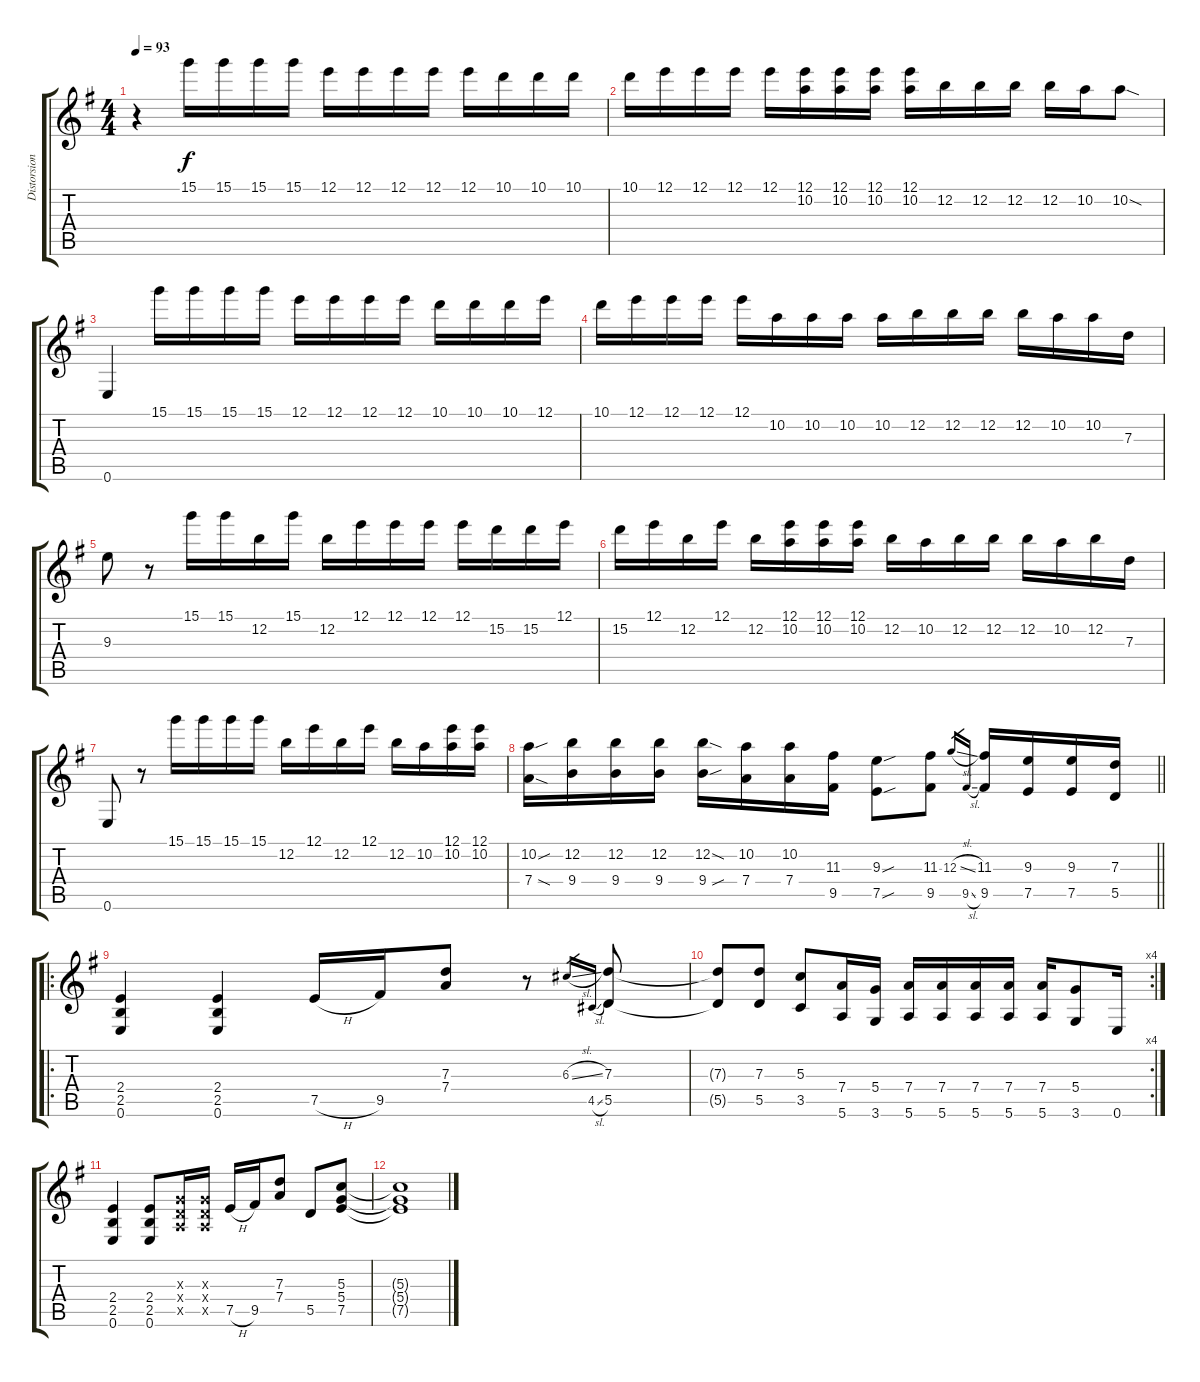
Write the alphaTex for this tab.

\track ("Distorsion Guitar" "Distorsion") {instrument distortionguitar}
\staff {score tabs}
\tuning (E4 B3 G3 D3 A2 E2) {hide}
\ts (4 4)
\tempo 93
\clef g2
\ks g
r.4{dy f} 15.1.16 15.1.16 15.1.16 15.1.16 12.1.16 12.1.16 12.1.16 12.1.16 12.1.16 10.1.16 10.1.16 10.1.16 |
10.1.16 12.1.16 12.1.16 12.1.16 12.1.16 (12.1 10.2).16 (12.1 10.2).16 (12.1 10.2).16 (12.1 10.2).16 12.2.16 12.2.16 12.2.16 12.2.16 10.2.16 10.2{sod}.8 |
0.6.4 15.1.16 15.1.16 15.1.16 15.1.16 12.1.16 12.1.16 12.1.16 12.1.16 10.1.16 10.1.16 10.1.16 12.1.16 |
10.1.16 12.1.16 12.1.16 12.1.16 12.1.16 10.2.16 10.2.16 10.2.16 10.2.16 12.2.16 12.2.16 12.2.16 12.2.16 10.2.16 10.2.16 7.3.16 |
9.3.8 r.8 15.1.16 15.1.16 12.2.16 15.1.16 12.2.16 12.1.16 12.1.16 12.1.16 12.1.16 15.2.16 15.2.16 12.1.16 |
15.2.16 12.1.16 12.2.16 12.1.16 12.2.16 (12.1 10.2).16 (12.1 10.2).16 (12.1 10.2).16 12.2.16 10.2.16 12.2.16 12.2.16 12.2.16 10.2.16 12.2.16 7.3.16 |
0.6.8 r.8 15.1.16 15.1.16 15.1.16 15.1.16 12.2.16 12.1.16 12.2.16 12.1.16 12.2.16 10.2.16 (12.1 10.2).16 (12.1 10.2).16 |
\barLineRight lightlight
(10.2{sou} 7.4{sod}).16 (12.2 9.4).16 (12.2 9.4).16 (12.2 9.4).16 (12.2{sod} 9.4{sou}).16 (10.2 7.4).16 (10.2 7.4).16 (11.3 9.5).16 (9.3{sou} 7.5{sou}).8 (11.3 9.5).8 12.3{sl}.16{gr} 9.5{sl}.16{gr} (11.3 9.5).16 (9.3 7.5).16 (9.3 7.5).16 (7.3 5.5).16 |
\ro
(2.4 2.5 0.6).4 (2.4 2.5 0.6).4 7.5{h}.16 9.5.16 (7.3 7.4).8 r.8 6.3{sl}.16{gr} 4.5{sl}.16{gr} (7.3 5.5).8 |
\rc 4
(7.3{t} 5.5{t}).8 (7.3 5.5).8 (5.3 3.5).8 (7.4 5.6).16 (5.4 3.6).16 (7.4 5.6).16 (7.4 5.6).16 (7.4 5.6).16 (7.4 5.6).16 (7.4 5.6).16 (5.4 3.6).8 0.6.16 |
(2.4 2.5 0.6).4 (2.4 2.5 0.6).8 (0.3{x} 0.4{x} 0.5{x}).16 (0.3{x} 0.4{x} 0.5{x}).16 7.5{h}.16 9.5.16 (7.3 7.4).8 5.5.8 (5.3 5.4 7.5).8 |
(5.3{t} 5.4{t} 7.5{t}).1
